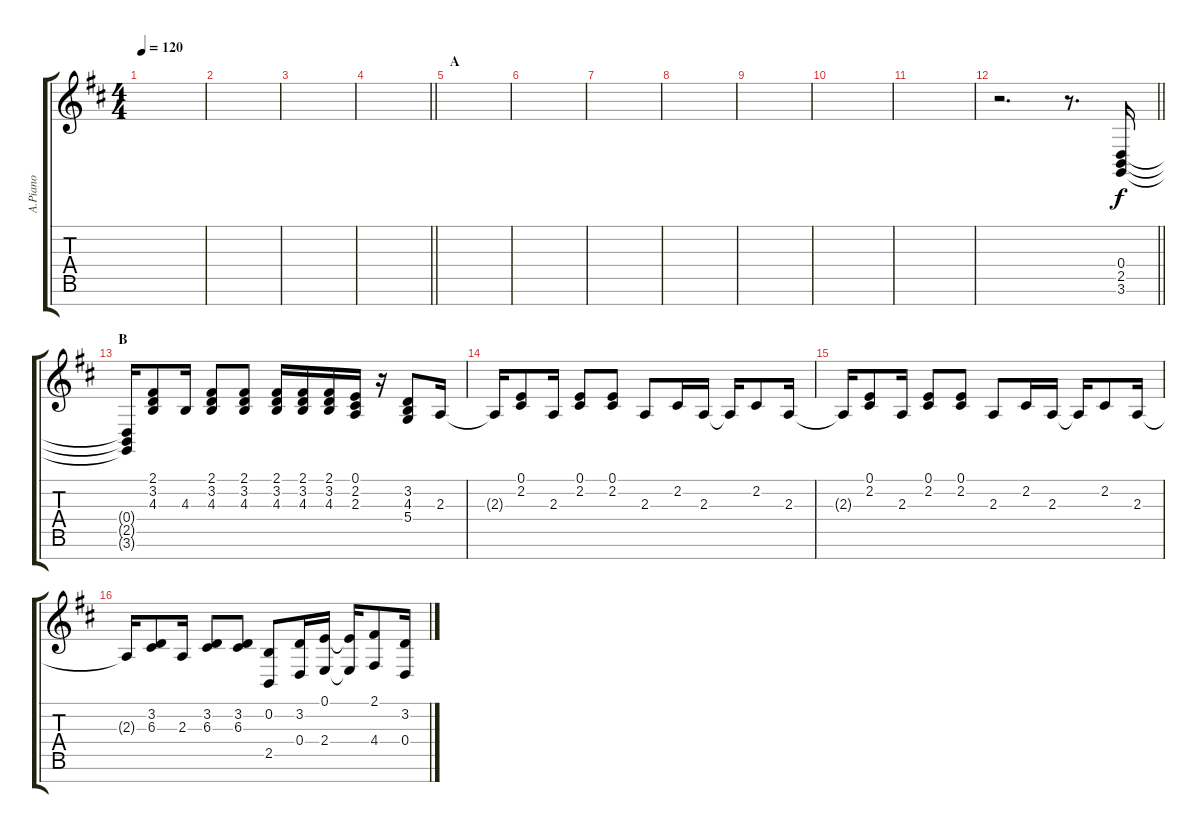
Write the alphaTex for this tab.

\track ("A.Piano" "A.Piano") {instrument acousticgrandpiano}
\staff {score tabs}
\tuning (E4 B3 G3 D3 A2 E2 B1) {hide}
\ts (4 4)
\tempo 120
\clef g2
\ks d
|
|
|
\barLineRight lightlight
|
\section ("" "A")
|
|
|
|
|
|
|
\barLineRight lightlight
r.2{d} r.8{d} (0.4 2.5 3.6).16 |
\section ("" "B")
(0.4{t} 2.5{t} 3.6{t}).16 (2.1 3.2 4.3).8 4.3.16 (2.1 3.2 4.3).8 (2.1 3.2 4.3).8 (2.1 3.2 4.3).16 (2.1 3.2 4.3).16 (2.1 3.2 4.3).16 (0.1 2.2 2.3).16 r.16 (3.2 4.3 5.4).8 2.3.16 |
2.3{t}.16 (0.1 2.2).8 2.3.16 (0.1 2.2).8 (0.1 2.2).8 2.3.8 2.2.16 2.3.16 2.3{t}.16 2.2.8 2.3.16 |
2.3{t}.16 (0.1 2.2).8 2.3.16 (0.1 2.2).8 (0.1 2.2).8 2.3.8 2.2.16 2.3.16 2.3{t}.16 2.2.8 2.3.16 |
2.3{t}.16 (3.2 6.3).8 2.3.16 (3.2 6.3).8 (3.2 6.3).8 (0.2 2.5).8 (3.2 0.4).16 (0.1 2.4).16 (0.1{t} 2.4{t}).16 (2.1 4.4).8 (3.2 0.4).16
